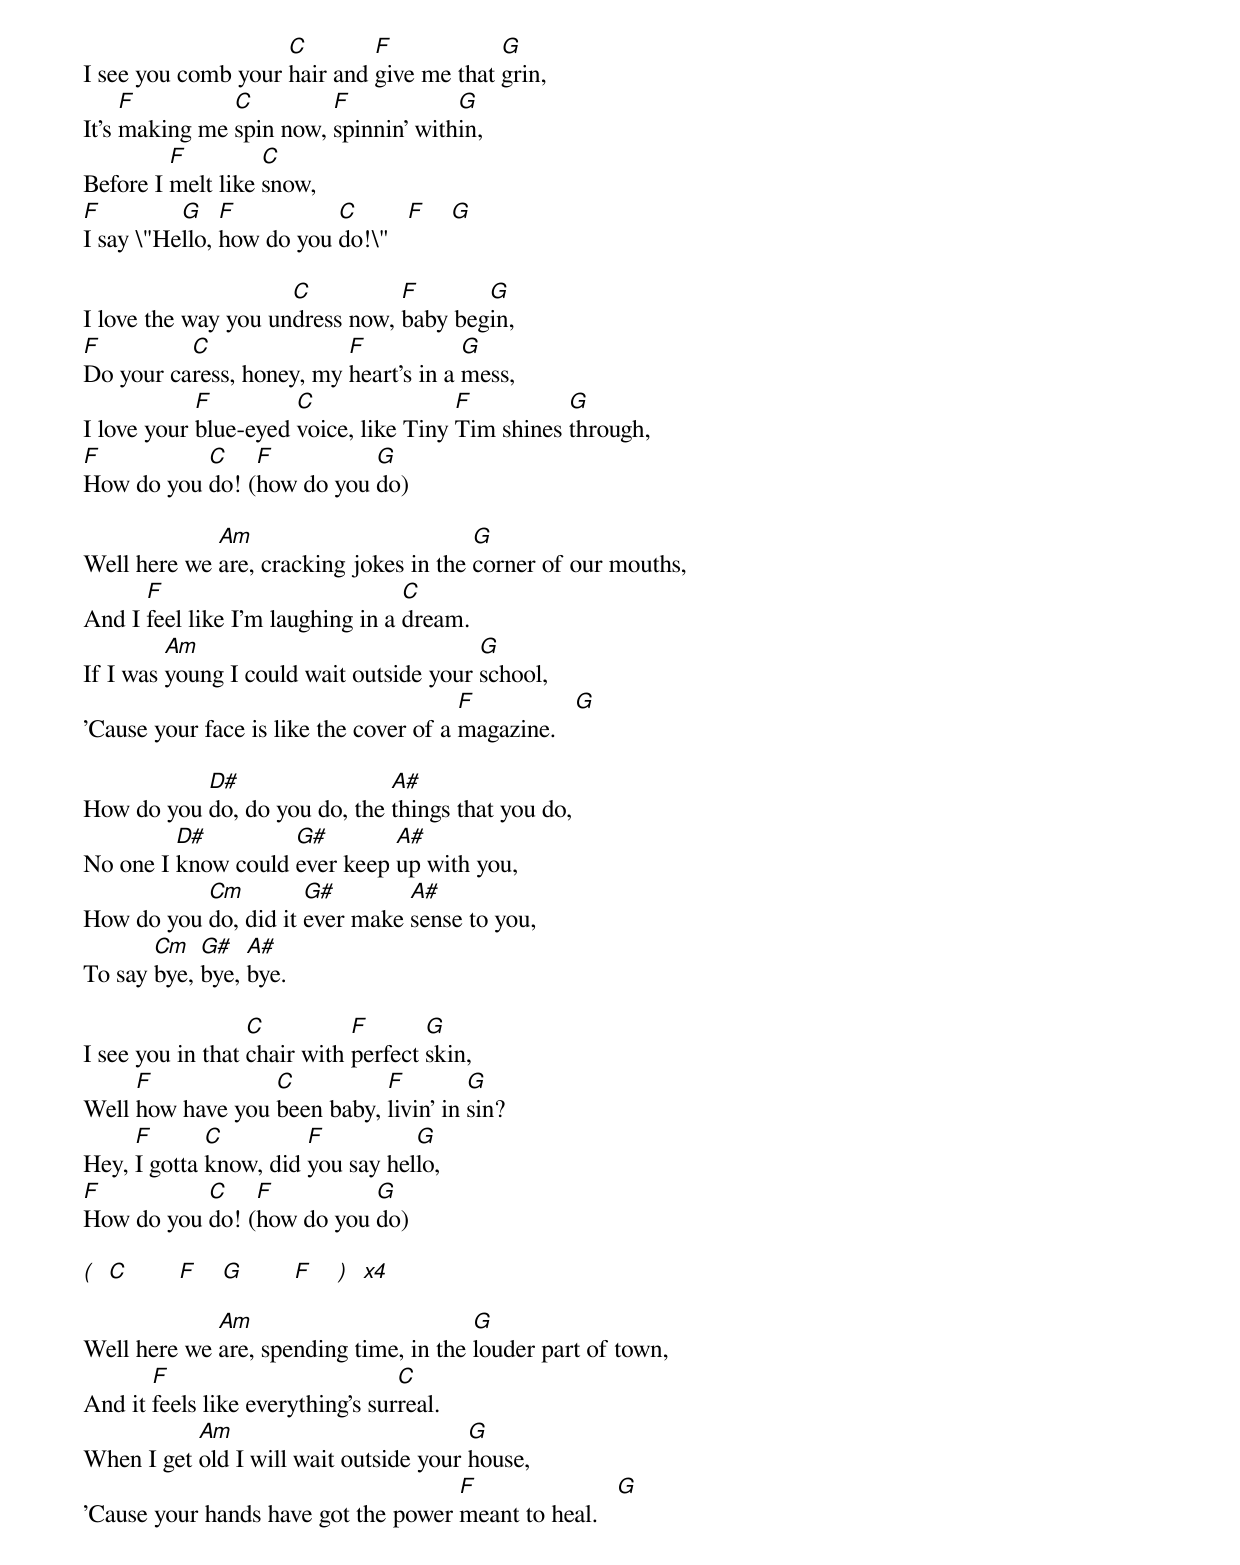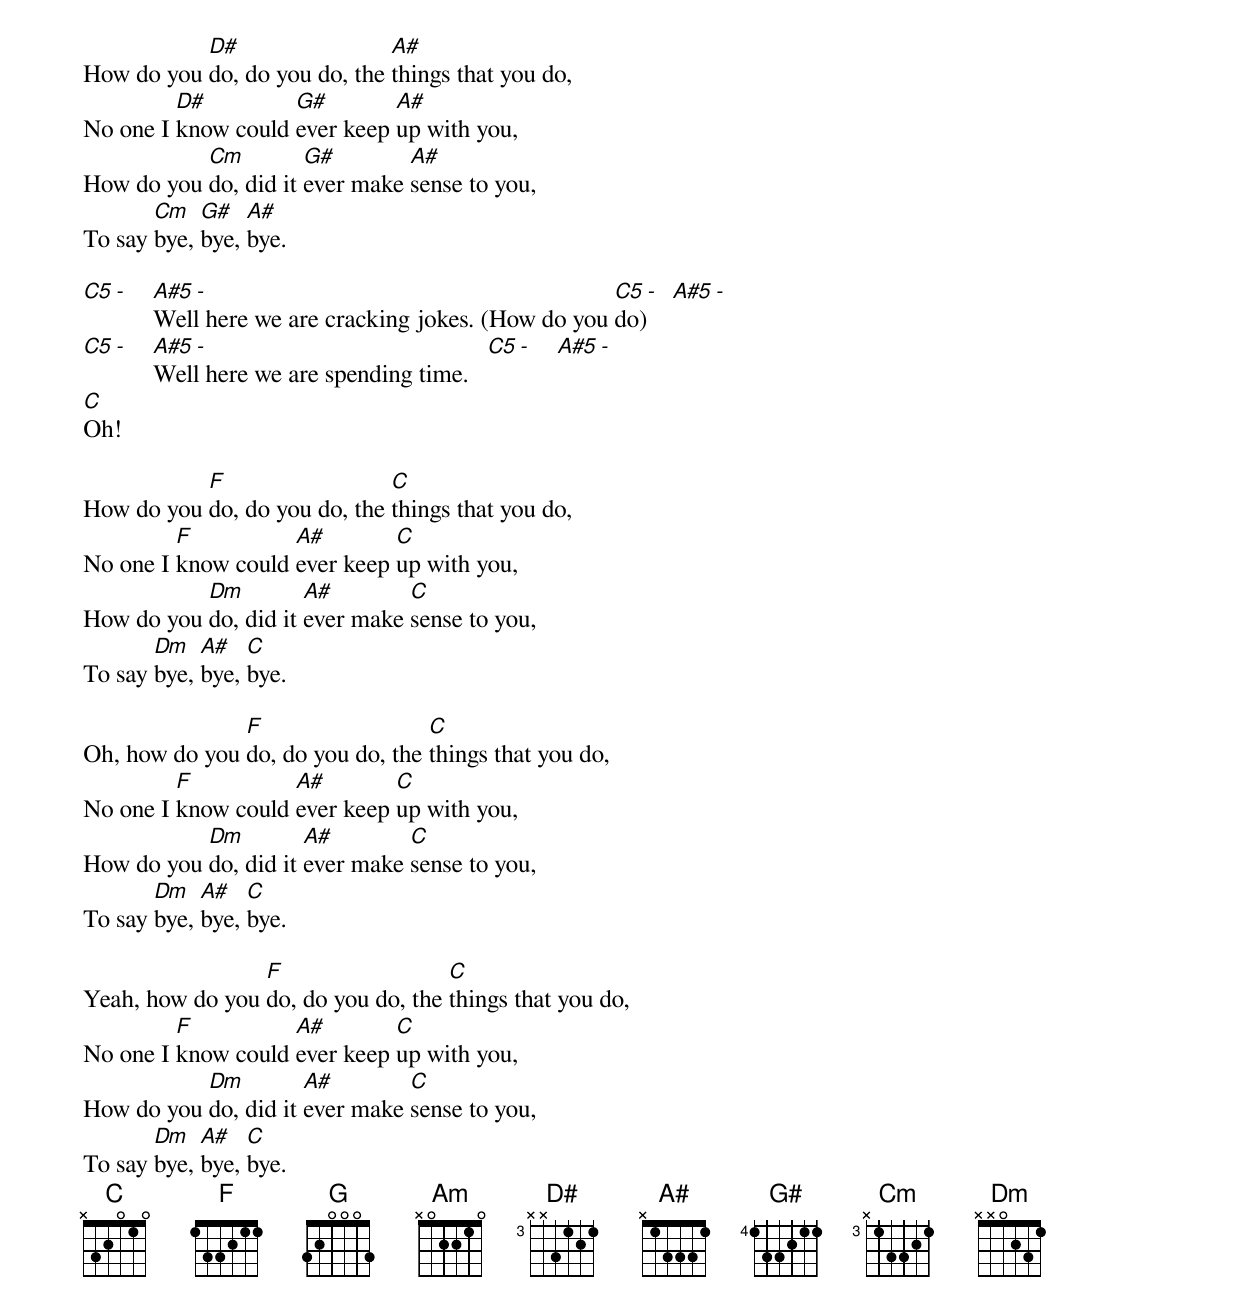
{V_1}
I see you comb your [C]hair and [F]give me that [G]grin,
It's [F]making me [C]spin now, [F]spinnin' with[G]in,
Before I [F]melt like [C]snow,
[F]I say \"He[G]llo, [F]how do you [C]do!\"   [F]    [G]

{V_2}
I love the way you un[C]dress now, [F]baby beg[G]in,
[F]Do your ca[C]ress, honey, my [F]heart's in a [G]mess,
I love your [F]blue-eyed [C]voice, like Tiny [F]Tim shines [G]through,
[F]How do you [C]do! ([F]how do you [G]do)

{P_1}
Well here we [Am]are, cracking jokes in the [G]corner of our mouths,
And I [F]feel like I'm laughing in a [C]dream.
If I was [Am]young I could wait outside your [G]school,
'Cause your face is like the cover of a [F]magazine.   [G]

{C}
How do you [D#]do, do you do, the [A#]things that you do,
No one I [D#]know could [G#]ever keep [A#]up with you,
How do you [Cm]do, did it [G#]ever make [A#]sense to you,
To say [Cm]bye, [G#]bye, [A#]bye.

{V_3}
I see you in that [C]chair with [F]perfect [G]skin,
Well [F]how have you [C]been baby, [F]livin' in [G]sin?
Hey, [F]I gotta [C]know, did [F]you say hel[G]lo,
[F]How do you [C]do! ([F]how do you [G]do)

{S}
[(]  [C]        [F]    [G]        [F]    [)]  [x4]

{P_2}
Well here we [Am]are, spending time, in the [G]louder part of town,
And it [F]feels like everything's sur[C]real.
When I get [Am]old I will wait outside your [G]house,
'Cause your hands have got the power [F]meant to heal.   [G]

{C}
How do you [D#]do, do you do, the [A#]things that you do,
No one I [D#]know could [G#]ever keep [A#]up with you,
How do you [Cm]do, did it [G#]ever make [A#]sense to you,
To say [Cm]bye, [G#]bye, [A#]bye.

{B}
[C5 -]    [A#5 -]Well here we are cracking jokes. (How do you [C5 -]do)    [A#5 -]
[C5 -]    [A#5 -]Well here we are spending time.   [C5 -]    [A#5 -]
[C]Oh!

{C}
How do you [F]do, do you do, the [C]things that you do,
No one I [F]know could [A#]ever keep [C]up with you,
How do you [Dm]do, did it [A#]ever make [C]sense to you,
To say [Dm]bye, [A#]bye, [C]bye.

{C}
Oh, how do you [F]do, do you do, the [C]things that you do,
No one I [F]know could [A#]ever keep [C]up with you,
How do you [Dm]do, did it [A#]ever make [C]sense to you,
To say [Dm]bye, [A#]bye, [C]bye.

{C}
Yeah, how do you [F]do, do you do, the [C]things that you do,
No one I [F]know could [A#]ever keep [C]up with you,
How do you [Dm]do, did it [A#]ever make [C]sense to you,
To say [Dm]bye, [A#]bye, [C]bye.
